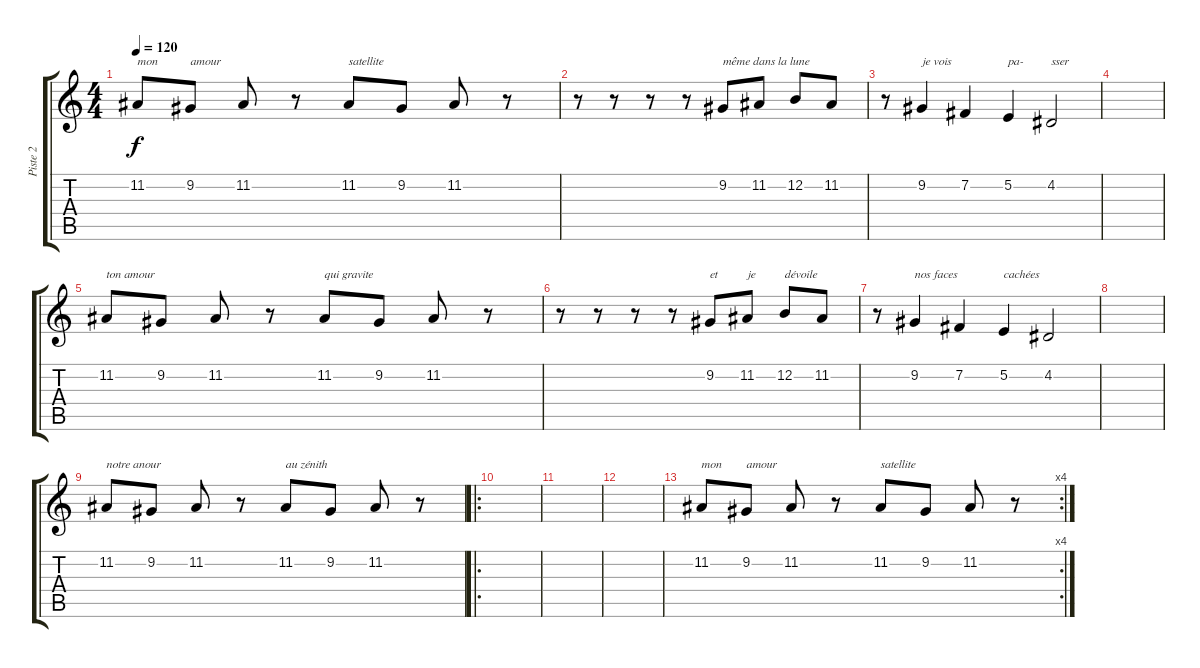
\track ("Piste 2" "Piste 2") {instrument synthvoice}
\staff {score tabs}
\tuning (E4 B3 G3 D3 A2 E2) {hide}
\ts (4 4)
\tempo 120
\clef g2
\ks c
11.2.8{txt "mon" dy f} 9.2.8{txt "amour"} 11.2.8 r.8 11.2.8{txt "satellite"} 9.2.8 11.2.8 r.8 |
r.8 r.8 r.8 r.8 9.2.8{txt "même dans la lune"} 11.2.8 12.2.8 11.2.8 |
r.8 9.2.4{txt "je vois"} 7.2.4 5.2.4{txt "pa-"} 4.2.2{txt "sser"} |
|
11.2.8{txt "ton amour"} 9.2.8 11.2.8 r.8 11.2.8{txt "qui gravite"} 9.2.8 11.2.8 r.8 |
r.8 r.8 r.8 r.8 9.2.8{txt "et"} 11.2.8{txt "je"} 12.2.8{txt "dévoile"} 11.2.8 |
r.8 9.2.4{txt "nos faces"} 7.2.4 5.2.4{txt "cachées"} 4.2.2 |
|
11.2.8{txt "notre anour"} 9.2.8 11.2.8 r.8 11.2.8{txt "au zénith"} 9.2.8 11.2.8 r.8 |
\ro
|
|
|
\rc 4
11.2.8{txt "mon"} 9.2.8{txt "amour"} 11.2.8 r.8 11.2.8{txt "satellite"} 9.2.8 11.2.8 r.8
